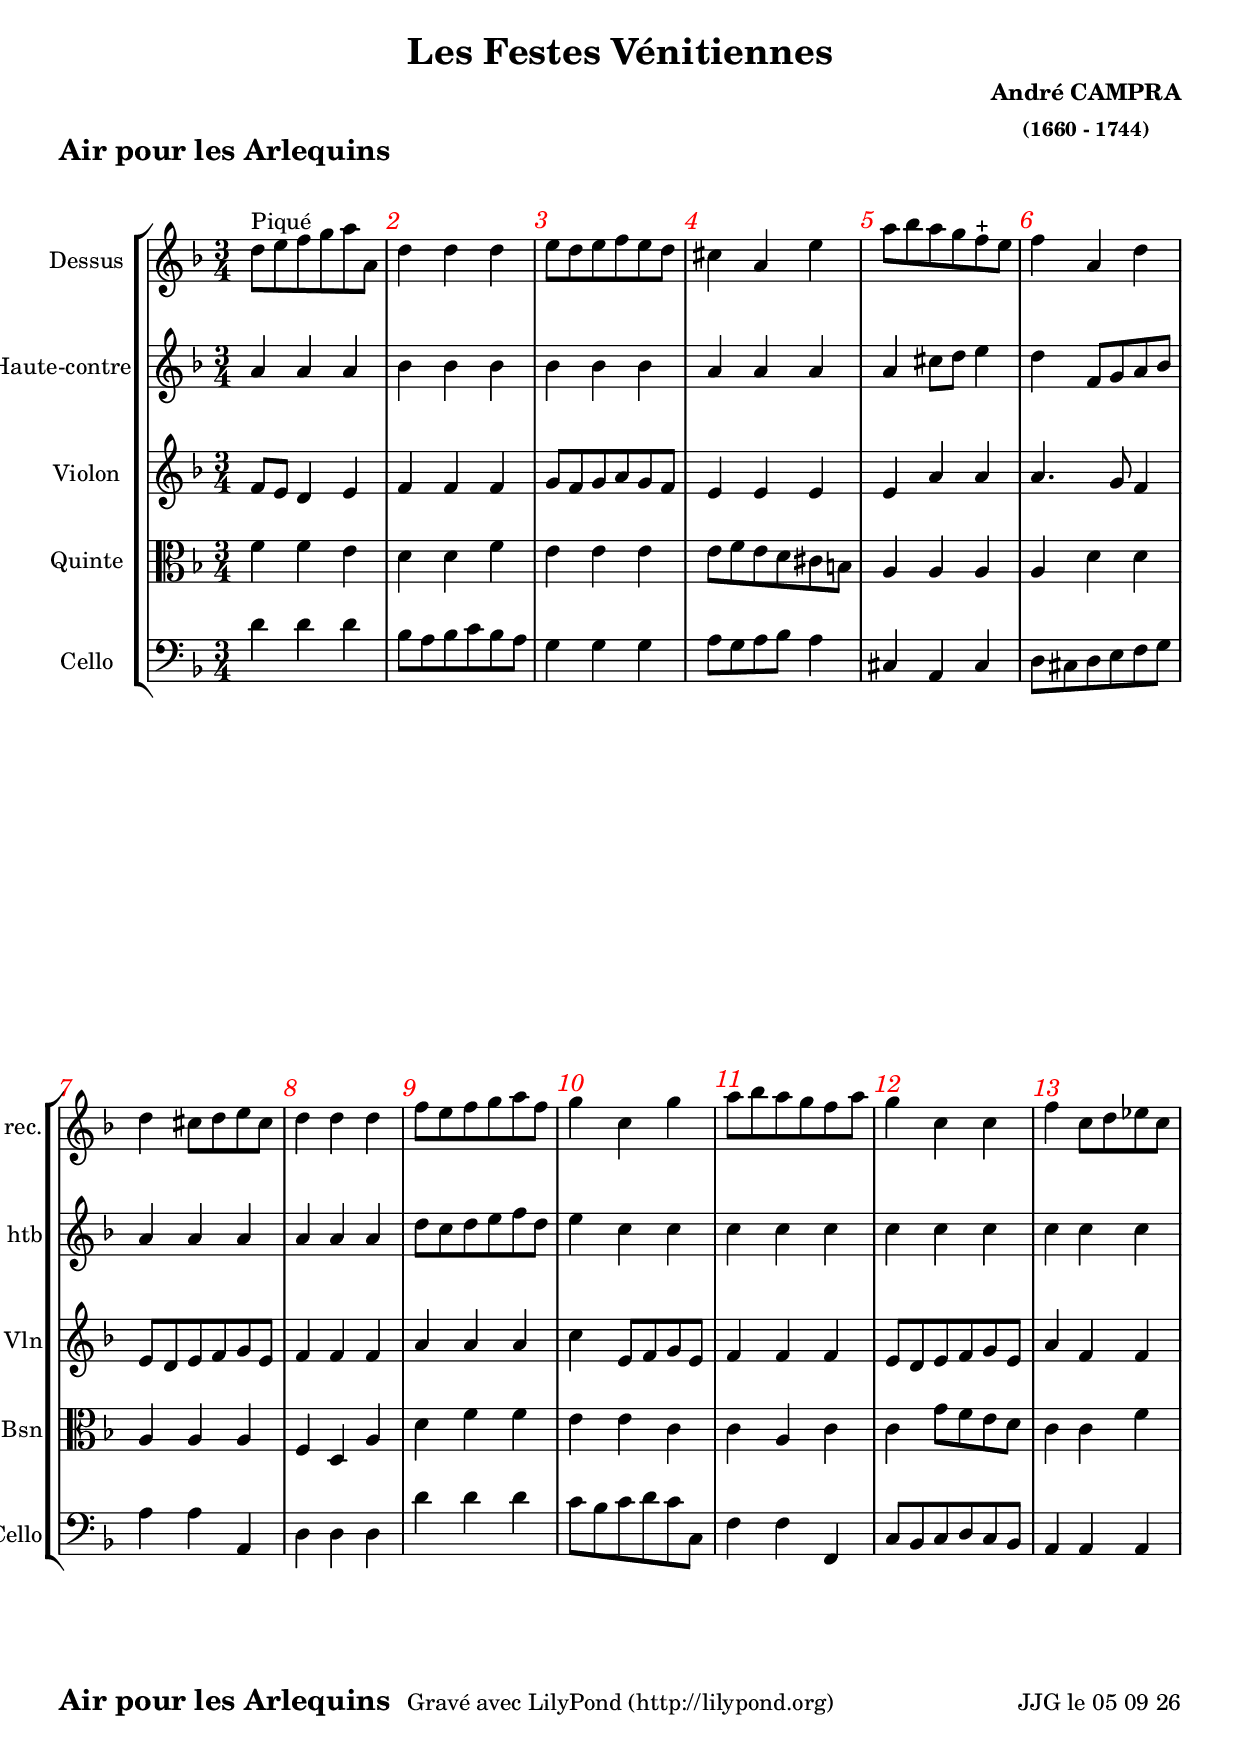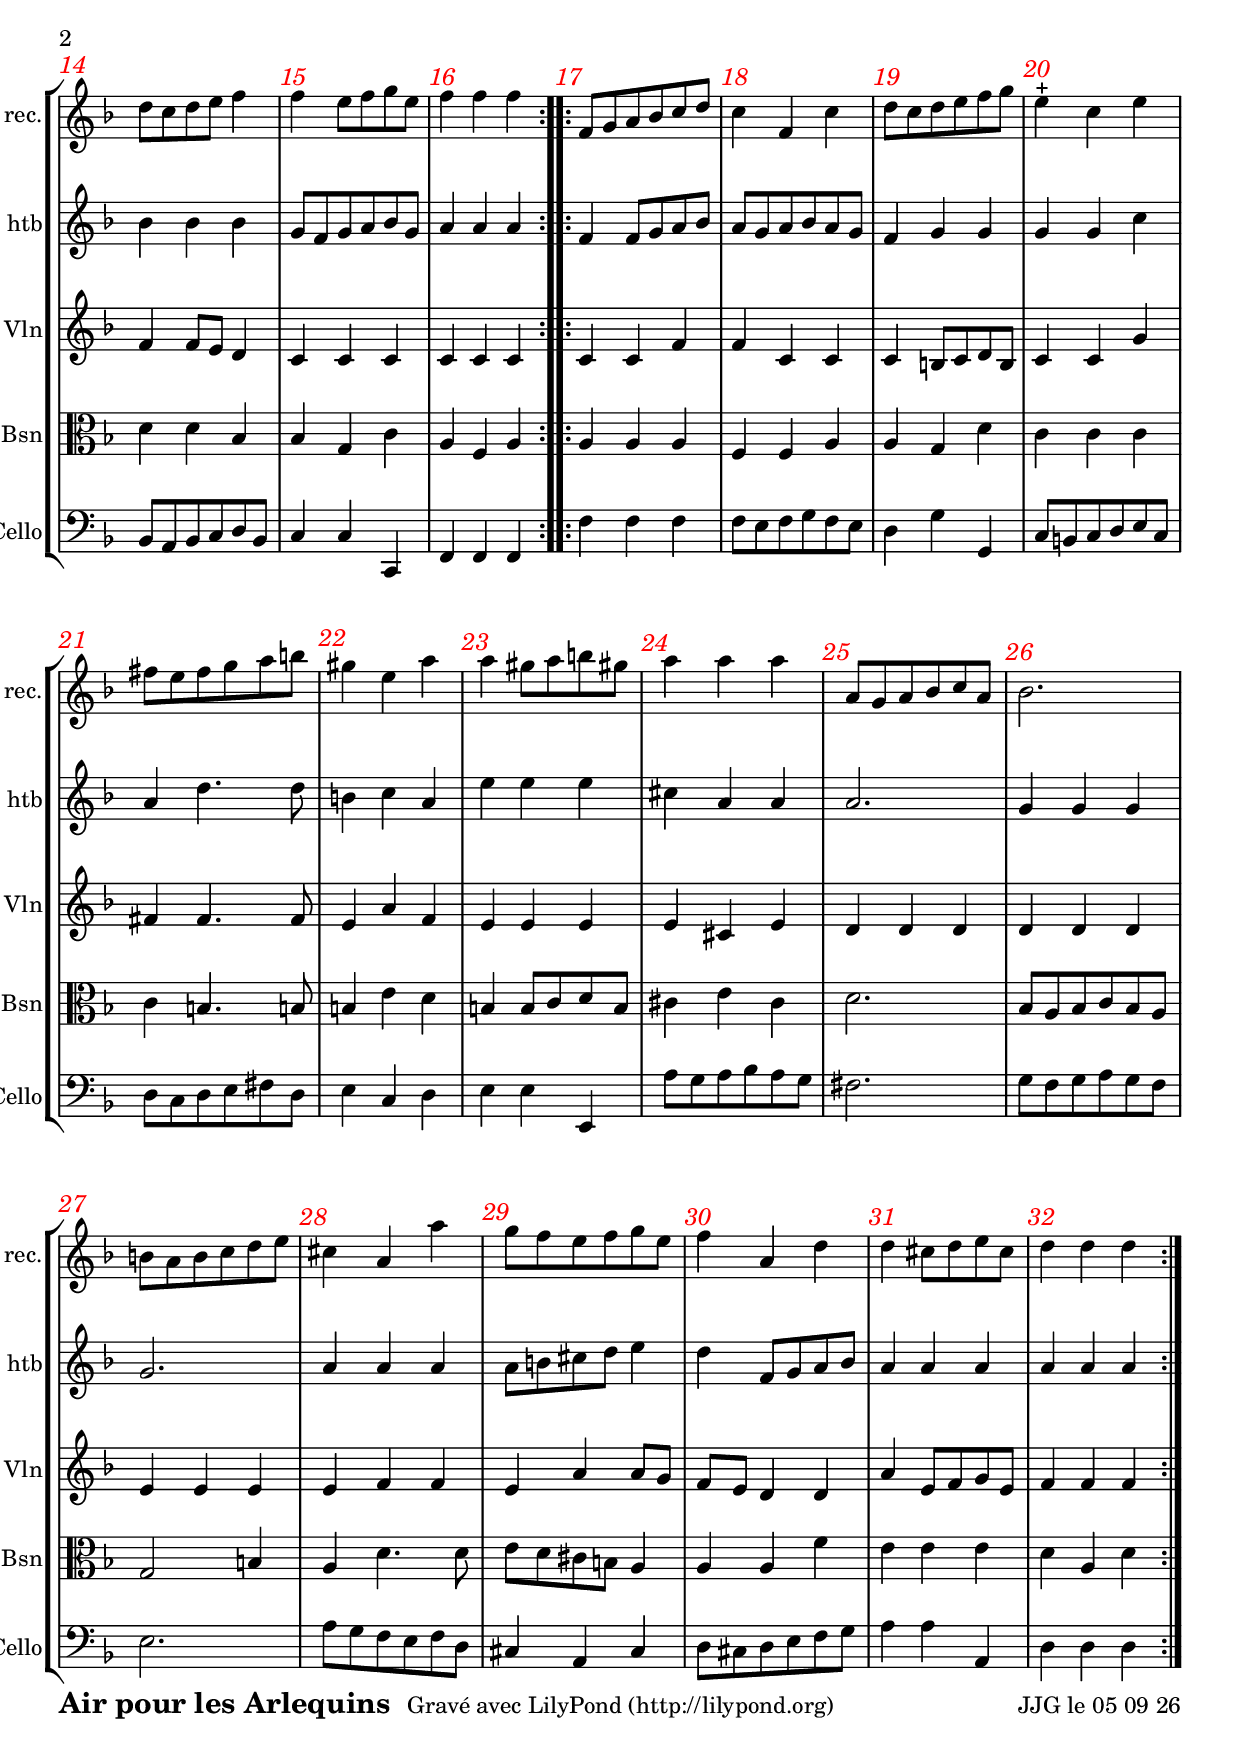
\version "2.17.7"


\header {
	title		= "Les Festes Vénitiennes"
	composer	= \markup \bold \center-column { "André CAMPRA" \small "(1660 - 1744)"}
	meter 		= \markup {\bold \fontsize #2 "Air pour les Arlequins"} 
%	meter		= \markup {\center-column {"" \fontsize #6 "" "" }}
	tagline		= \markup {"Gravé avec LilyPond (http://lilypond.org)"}	    
}
 
date = #(strftime "%d %m %y" (localtime (current-time)))

\paper { 
	oddFooterMarkup	= \markup {
		\fill-line {
			\column { \fromproperty #'header:meter }
			\column { \fromproperty #'header:tagline }
			\column { \line {JJG le \date }} 
				} 
			} 
	ragged-last-bottom= #'f
%	ragged-right=#'f
	line-width	= 180\mm

	indent = 13.0\mm

}
	
#(set-global-staff-size 20)
#(set-default-paper-size "a4")

global = { 	\time 2/2 }
globalTempo = { \override Score.MetronomeMark.transparent = ##t }

% numérotation toutes les 3 mesures
resetBarnum = \context Score \applyContext 
	#(set-bar-number-visibility 3)
  %%reprend tout ce qui est général aux parties séparées
	%%  et à la "directrice" : définition du papier, des headers, etc.

%\include "bgcolor.ly"
%%%%%%%%%%%%%%%%%%%%%%%%%%%%%%%%%%%%%%%%%%%%%%%%%%%%%%%%%%%%%%%%%%%%%%%%%%%%%%%%%
%%%%%%	La musique, 

recorder	= \version "2.17.7"

\context Voice = "recorder"


\relative c'' { 
	\set Staff.instrumentName = \markup { \column { "Dessus" } }
	\set Staff.midiInstrument = "recorder"
	\set Staff.shortInstrumentName =#"rec."


  \once \override Staff.TimeSignature.style = #'()

  	\time 3/4
        \clef "treble"
        \key f \major
        
        d8^\markup "Piqué" e f g a a, | d4 d d | e8 d e f e d | cis4 a e' | a8 bes a g f-+ e
 %6
 	f4 a, d | d cis8 d e cis | d4 d d | f8 e f g a f |
 	g4 c, g' | a8 bes a g f a |
%11
	g4 c, c | f c8 d es c | d c d e f4 | f e8 f g e | f4 f f \bar ":..:"
%16
	f,8 g a bes c d | c4 f, c' | d8 c d e f g | 
	e4-+ c e | fis8 e fis g a b |
% 21
	gis4 e a | a gis8 a b gis! | a4 a a  | a,8 g a bes c a | bes2. |
%26
	b8 a b c d e | cis4 a a' | g8 f e f g e | f4 a, d | 
	d cis8 d e cis | d4 d d \bar ":|."
	

}      
                

hautbois	= \version "2.17.7"

\context Voice = "hautbois"
\relative c'' { 
	 \set Staff.instrumentName = \markup { \column { "Haute-contre" } }
         \set Staff.midiInstrument = "oboe"
         \set Staff.shortInstrumentName = "htb"
 
  \once \override Staff.TimeSignature.style = #'()

  		
  		\time 3/4
  		\clef treble
                \key f \major
        a4 a a | bes bes bes | bes bes bes | a a a | a cis8 d e4 |
% 6      
       d f,8 g a bes | a4 a a | a a a | d8 c d e f d | e4 c c | c c c | 
% 11
	c c c | c c c | bes bes bes | g8 f g a bes g | a4 a a |
%16
	f f8 g a bes | a g a bes a g | f4 g g | g g c | a d4. d8
%21
	b4 c a | e' e e | cis a a | a2. | g4 g g |
%26
	g2. | a4 a a | a8 b cis d e4 | d f,8 g a bes | a4 a a | a a a |
	
}

violon		= \version "2.17.7"

\context Voice = "violon"

\relative c' { 
	 \set Staff.instrumentName = \markup { \column { "Violon" } }
         \set Staff.midiInstrument = "violin"
         \set Staff.shortInstrumentName = "Vln"
%         \set Staff.printKeyCancellation = ##f

  \once \override Staff.TimeSignature.style = #'() 

  
  	\time 3/4
        \clef treble  
        \key f \major
       
      f8 e d4 e4 | f f f  | g8 f g a g f | e4 e e | e a a  
%6
	a4. g8 f4 | e8 d e f g e | f4 f f | a a a | c e,8 f g e | f4 f f 
        
        e8 d e f g e | a4 f f | f f8 e d4 | c c c | c c c 
        
        c c f | f c c | c b8 c d b | c4 c g' | fis4 fis4. fis8
        
        e4 a f | e e e | e cis e | d d d | d d d | 
        
        e e e | e f f | e a a8 g | f e d4 d | a' e8 f g e | f4 f f 
}        

%alto		= \include "alto.ly"
basson		= \version "2.17.7"

\context Voice = "basson"

\relative c { 
	 \set Staff.instrumentName = \markup { \column { "Quinte" } }
         \set Staff.midiInstrument = "bassoon"
          \set Staff.shortInstrumentName = "Bsn"
%       

  \once \override Staff.TimeSignature.style = #'() 

  
  	\time 3/4
        \clef alto %bass  
        \key f \major
        
       f'4 f e | d d f | e e e | e8 f e d cis b | a4 a a |
% 6
	a d d | a a a | f d a' | d f f | e e c | c a c | 
%11
	c g'8 f e d | c4  c f | d d bes | bes g c | a f a |
% 16
	a a a | f f a | a g d' | c c c | c b4. b!8 |
%21
	b4 e d | b b8 c d b | cis4 e cis | d2. | bes8 a bes c bes a |
%26
	g2 b4 | a d4. d8 | e d cis b a4 | a a f' | e e e | d a d |
	
  
  }

cello		= \version "2.17.7"

\context Voice = "cello"

\relative c { 
	 \set Staff.instrumentName = \markup { \column { "Cello" } }
         \set Staff.midiInstrument = "Cello"
          \set Staff.shortInstrumentName = "Cello"

  \once \override Staff.TimeSignature.style = #'() 
%  \set Score.currentBarNumber = # 731
  
  	\time 3/4
        \clef bass  
        \key f \major
        
        d'4 d d |bes8 a bes c bes a | g4 g g | a8 g a bes a4 | cis,4 a cis |
        
        d8 cis d e f g | a 4 a a, | d d d | d' d d | c8 bes c d c c, | f4 f f, | 
        
        c'8 bes c d c bes | a4 a a | bes8 a bes c d bes | c4 c c, | f f f 
        
        f' f f  | f8 e f g f e | d4  g g, | c8 b c d e c | d c d e fis d |
        
        e4 c d | e e e, | a'8 g a bes a g | fis 2. | g8 f g a g f |
        
        e2. a8 g f e f d | cis4 a cis | d8 cis d e f g | a4 a a, | d d d 
      
} 

%clavecind	= \include "clavecind_gigue.ly"
%clavecing	= \include "clavecing_gigue.ly"


%%%%%%%%%%%%%%%%%%%%%%%%%%%%%%%%%%%%%%%%%%%%%%%%%%%%%%%%%%%%%%%%%%%%%%%%%%%%%%%%%
%%%%%%	La partition
%%%
  
\score {
	
  <<  	   \new StaffGroup <<
    {    \override Score.BarNumber.break-visibility =#end-of-line-invisible
  %       \resetBarnum
 % Aligner les N° de mesures à gauche de la mesure
         \override  Score.BarNumber.self-alignment-X = #LEFT
         
         \override Score.RehearsalMark.padding = #2.5
% met le numéros de mesure en italique et en rouge
 	 \override Score.BarNumber #'font-shape = #'italic
 	 \override Score.BarNumber #'color = #red
% N° de mesures dans un cercle
 %	 \override Score.BarNumber  #'stencil
 %	 = #(make-stencil-circler 0.1 0.25 ly:text-interface::print)
 % augmenter la taille des N° de mesures
 	\override Score.BarNumber #'font-size = #0.5
  }
  	
% \new Voice = "one"  {
%  		 	 \autoBeamOff
%  		 \choeur }
%  		 \new Lyrics \lyricsto "one" \texte_one   	

  \new Staff  {\recorder }	% {\bgcolor "(rgb-color 1 0.8 0.6)"\recorder }
  \new Staff  {\hautbois }  
  \new Staff  {\violon}
%  \new Staff  {\alto} 
  \new Staff  {\basson }  % {\bgcolor "(rgb-color 1 0.8 1.6)"\basson } 
  \new Staff  {\cello} 

%  \new Staff  {\basse } 		 
  	 >> 

		
%	\new PianoStaff <<			
%		\set PianoStaff.instrumentName = #"Clavecin"  
%		\set PianoStaff.shortInstrumentName =#"B.C."
%				
%			\new Staff 
%				{\clavecind}
%			\new Staff 
%				{\clavecing} 
%		>>
	
>>	
	
\layout {
	\context {	\RemoveEmptyStaffContext
	\override VerticalAxisGroup #'remove-first = ##t		

	} %fin de ce \context
	
	
\context { \Score   % les 2 lignes qui suivent réduisent l'espace entre les portées
    \override StaffGrouper.staff-staff-spacing.padding = #3
    \override StaffGrouper.staff-staff-spacing.basic-distance = #1
    
  	} %fin de ce \context	
  	
  	%\context { \Staff 
  	%	\override TimeSignature #'style = #'single-digit } 

}% fin de \layout

  
% \midi { }
  
} % fin de \score
 

